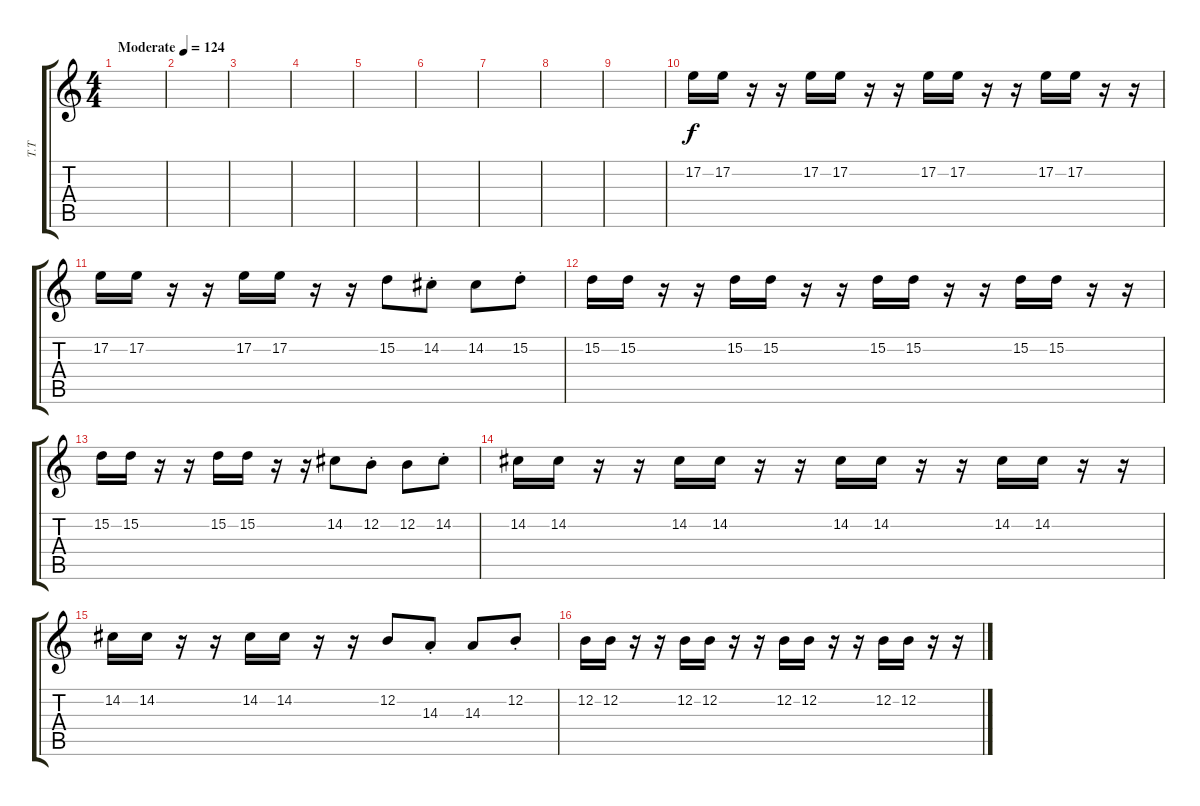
\track ("T.T" "T.T") {instrument piccolo}
\staff {score tabs}
\tuning (E4 B3 G3 D3 A2 E2) {hide}
\ts (4 4)
\tempo (124 "Moderate")
\clef g2
\ks c
|
|
|
|
|
|
|
|
|
17.2.16 17.2.16 r.16 r.16 17.2.16 17.2.16 r.16 r.16 17.2.16 17.2.16 r.16 r.16 17.2.16 17.2.16 r.16 r.16 |
17.2.16 17.2.16 r.16 r.16 17.2.16 17.2.16 r.16 r.16 15.2.8 14.2{st}.8 14.2.8 15.2{st}.8 |
15.2.16 15.2.16 r.16 r.16 15.2.16 15.2.16 r.16 r.16 15.2.16 15.2.16 r.16 r.16 15.2.16 15.2.16 r.16 r.16 |
15.2.16 15.2.16 r.16 r.16 15.2.16 15.2.16 r.16 r.16 14.2.8 12.2{st}.8 12.2.8 14.2{st}.8 |
14.2.16 14.2.16 r.16 r.16 14.2.16 14.2.16 r.16 r.16 14.2.16 14.2.16 r.16 r.16 14.2.16 14.2.16 r.16 r.16 |
14.2.16 14.2.16 r.16 r.16 14.2.16 14.2.16 r.16 r.16 12.2.8 14.3{st}.8 14.3.8 12.2{st}.8 |
12.2.16 12.2.16 r.16 r.16 12.2.16 12.2.16 r.16 r.16 12.2.16 12.2.16 r.16 r.16 12.2.16 12.2.16 r.16 r.16
